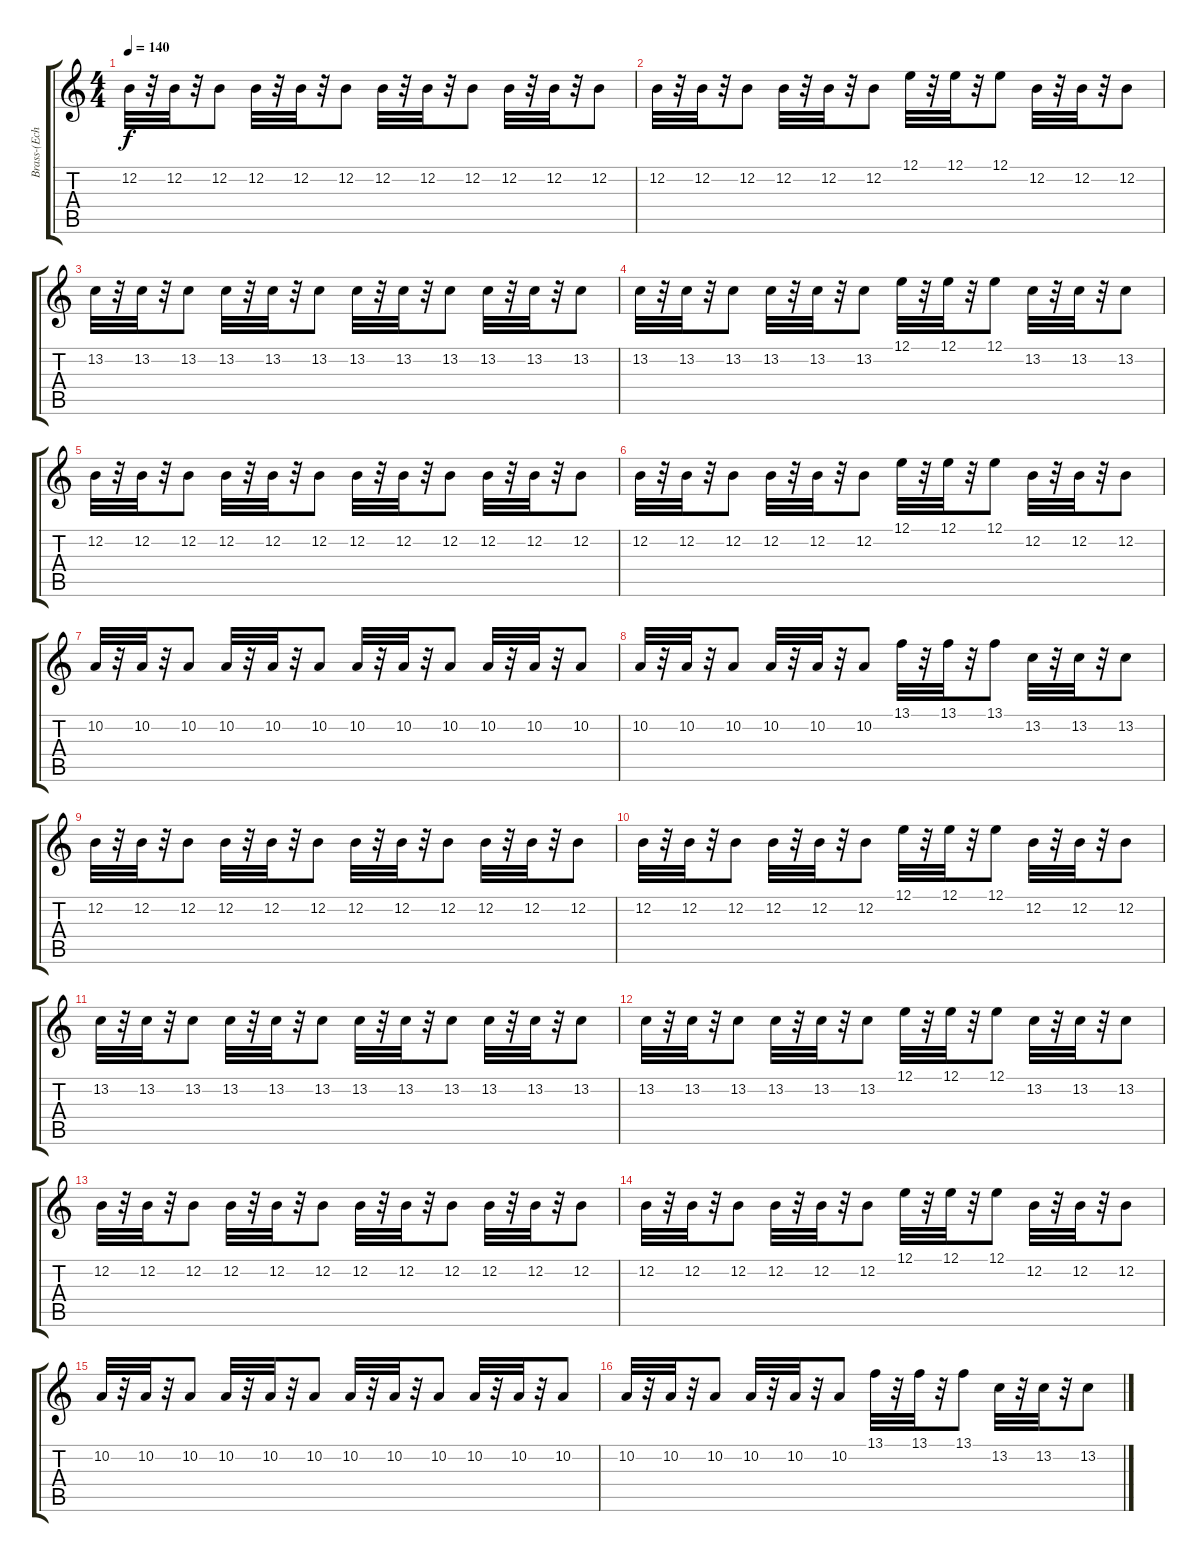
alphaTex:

\track ("Brass-(Echo)" "Brass-(Ech") {instrument synthbrass1}
\staff {score tabs}
\tuning (E4 B3 G3 D3 A2 E2) {hide}
\ts (4 4)
\tempo 140
\clef g2
\ks c
12.2.32{dy f} r.32 12.2.32 r.32 12.2.8 12.2.32 r.32 12.2.32 r.32 12.2.8 12.2.32 r.32 12.2.32 r.32 12.2.8 12.2.32 r.32 12.2.32 r.32 12.2.8 |
12.2.32 r.32 12.2.32 r.32 12.2.8 12.2.32 r.32 12.2.32 r.32 12.2.8 12.1.32 r.32 12.1.32 r.32 12.1.8 12.2.32 r.32 12.2.32 r.32 12.2.8 |
13.2.32 r.32 13.2.32 r.32 13.2.8 13.2.32 r.32 13.2.32 r.32 13.2.8 13.2.32 r.32 13.2.32 r.32 13.2.8 13.2.32 r.32 13.2.32 r.32 13.2.8 |
13.2.32 r.32 13.2.32 r.32 13.2.8 13.2.32 r.32 13.2.32 r.32 13.2.8 12.1.32 r.32 12.1.32 r.32 12.1.8 13.2.32 r.32 13.2.32 r.32 13.2.8 |
12.2.32 r.32 12.2.32 r.32 12.2.8 12.2.32 r.32 12.2.32 r.32 12.2.8 12.2.32 r.32 12.2.32 r.32 12.2.8 12.2.32 r.32 12.2.32 r.32 12.2.8 |
12.2.32 r.32 12.2.32 r.32 12.2.8 12.2.32 r.32 12.2.32 r.32 12.2.8 12.1.32 r.32 12.1.32 r.32 12.1.8 12.2.32 r.32 12.2.32 r.32 12.2.8 |
10.2.32 r.32 10.2.32 r.32 10.2.8 10.2.32 r.32 10.2.32 r.32 10.2.8 10.2.32 r.32 10.2.32 r.32 10.2.8 10.2.32 r.32 10.2.32 r.32 10.2.8 |
10.2.32 r.32 10.2.32 r.32 10.2.8 10.2.32 r.32 10.2.32 r.32 10.2.8 13.1.32 r.32 13.1.32 r.32 13.1.8 13.2.32 r.32 13.2.32 r.32 13.2.8 |
12.2.32 r.32 12.2.32 r.32 12.2.8 12.2.32 r.32 12.2.32 r.32 12.2.8 12.2.32 r.32 12.2.32 r.32 12.2.8 12.2.32 r.32 12.2.32 r.32 12.2.8 |
12.2.32 r.32 12.2.32 r.32 12.2.8 12.2.32 r.32 12.2.32 r.32 12.2.8 12.1.32 r.32 12.1.32 r.32 12.1.8 12.2.32 r.32 12.2.32 r.32 12.2.8 |
13.2.32 r.32 13.2.32 r.32 13.2.8 13.2.32 r.32 13.2.32 r.32 13.2.8 13.2.32 r.32 13.2.32 r.32 13.2.8 13.2.32 r.32 13.2.32 r.32 13.2.8 |
13.2.32 r.32 13.2.32 r.32 13.2.8 13.2.32 r.32 13.2.32 r.32 13.2.8 12.1.32 r.32 12.1.32 r.32 12.1.8 13.2.32 r.32 13.2.32 r.32 13.2.8 |
12.2.32 r.32 12.2.32 r.32 12.2.8 12.2.32 r.32 12.2.32 r.32 12.2.8 12.2.32 r.32 12.2.32 r.32 12.2.8 12.2.32 r.32 12.2.32 r.32 12.2.8 |
12.2.32 r.32 12.2.32 r.32 12.2.8 12.2.32 r.32 12.2.32 r.32 12.2.8 12.1.32 r.32 12.1.32 r.32 12.1.8 12.2.32 r.32 12.2.32 r.32 12.2.8 |
10.2.32 r.32 10.2.32 r.32 10.2.8 10.2.32 r.32 10.2.32 r.32 10.2.8 10.2.32 r.32 10.2.32 r.32 10.2.8 10.2.32 r.32 10.2.32 r.32 10.2.8 |
10.2.32 r.32 10.2.32 r.32 10.2.8 10.2.32 r.32 10.2.32 r.32 10.2.8 13.1.32 r.32 13.1.32 r.32 13.1.8 13.2.32 r.32 13.2.32 r.32 13.2.8
